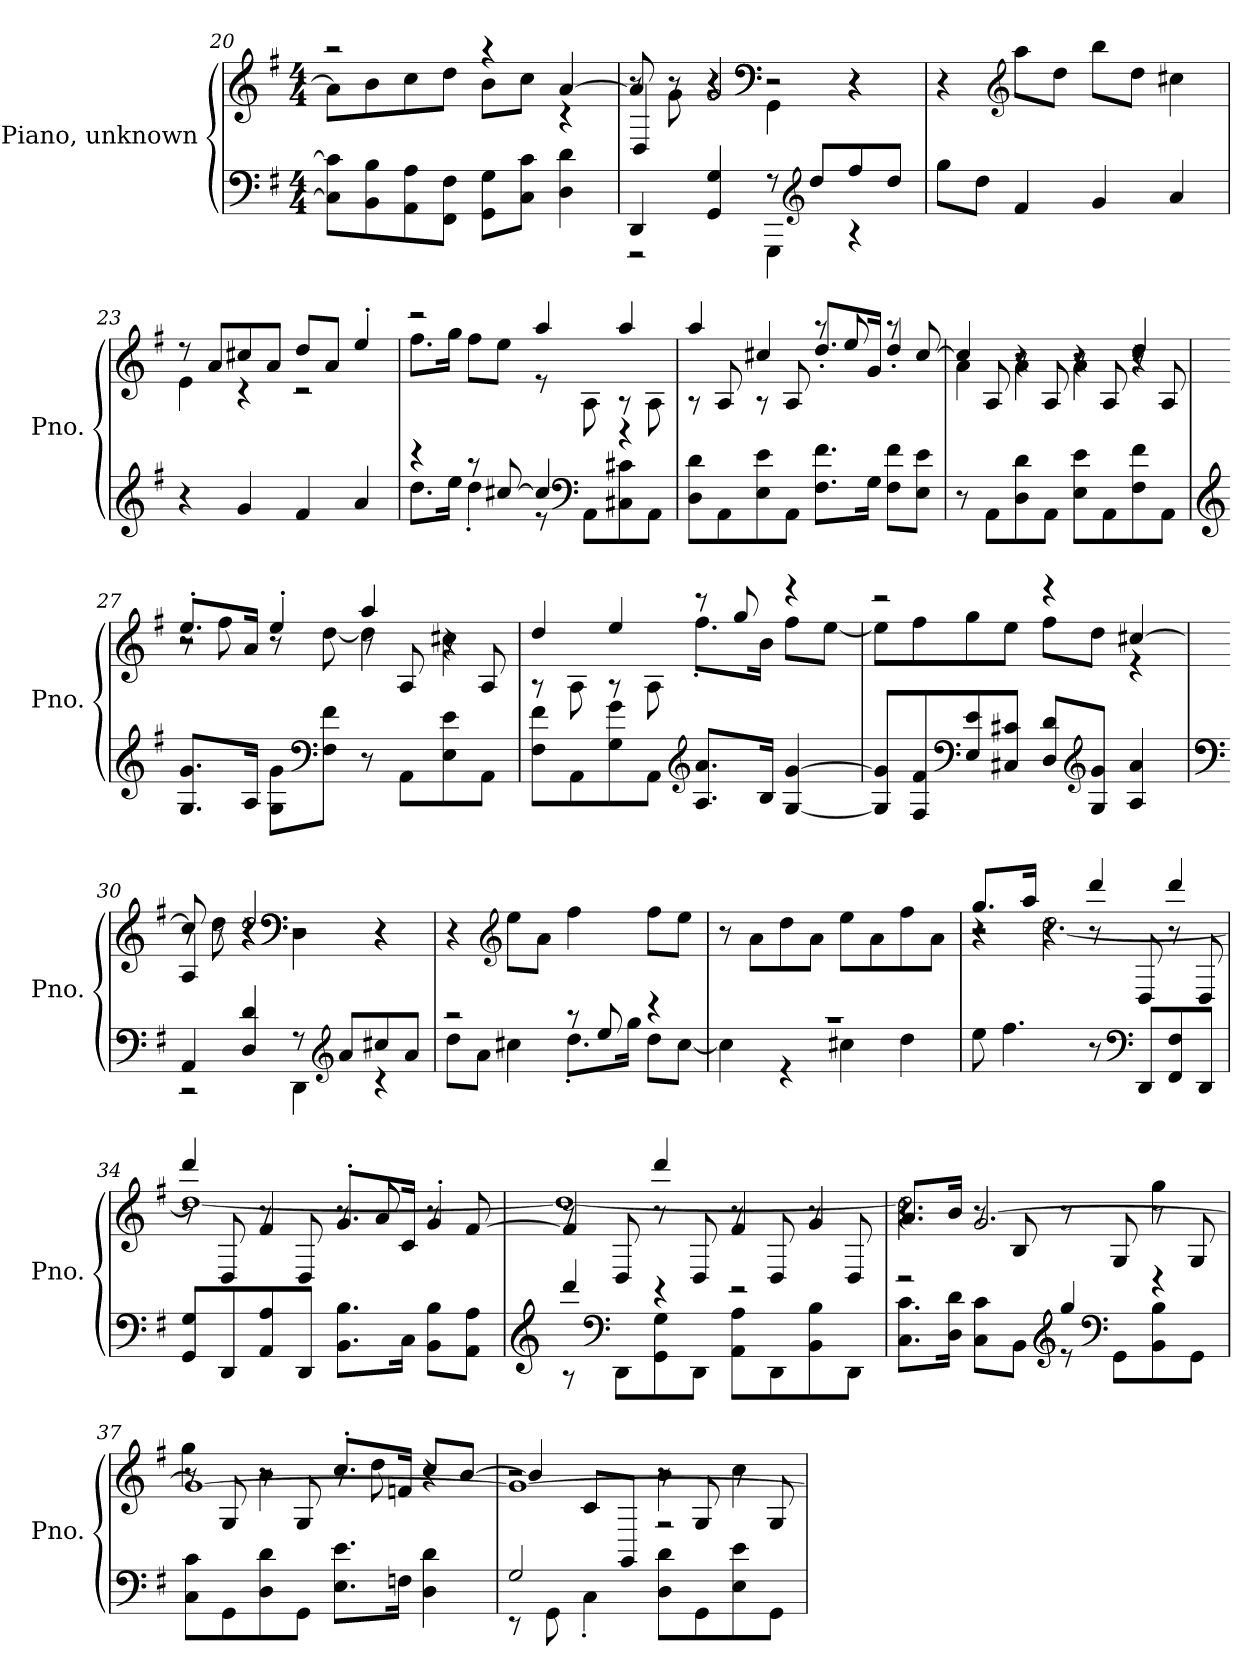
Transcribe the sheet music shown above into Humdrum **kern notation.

**kern	**kern
*part1	*part1
*staff2	*staff1
*I"Piano, unknown	*
*I'Pno.	*
*clefF4	*clefG2
*k[f#]	*k[f#]
*M4/4	*M4/4
=20	=20
*	*^
8C\] 8c\]L	2r	8a\L]
8BB\ 8B\	.	8b\
8AA\ 8A\	.	8cc\
8FF#\ 8F#\J	.	8dd\J
8GG\ 8G\L	4r	8b\L
8C\ 8c\J	.	8cc\J
4D\ 4d\	[4a/	4r
=21	=21	=21
*^	*	*^
4DD/	2r	8a/]	8r	4D/
.	.	8r	8g\	.
4GG/ 4G/	.	2g/	4r	4r
*	*	*clefF4	*	*
8r	4GGG\	.	4GG\	2r
*clefG2	*	*	*	*
8dd/L	.	.	.	.
8ff#/	4r	4r	4r	.
8dd/J	.	.	.	.
*v	*v	*	*	*
*	*v	*v	*v
!!LO:LB:g=z
=22	=22
8gg\L	4r
8dd\J	.
*	*clefG2
4f#/	8aa\L
.	8dd\J
4g/	8bb\L
.	8dd\J
4a/	4cc#X\
=23	=23
*	*^
4r	8r	4e\
.	8a/L	.
4g/	8cc#X/	4r
.	8a/J	.
4f#/	8dd/L	2r
.	8a/J	.
4a/	4ee'/	.
=24	=24	=24
*^	*	*
4r	8.dd\L	2r	8.ff#\L
.	16ee\Jk	.	16gg\Jk
8r	4dd'\	.	8ff#\L
[8cc#X/	.	.	8ee\J
4cc#/]	8r	4aa/	8r
*clefF4	*	*	*
.	8AA\L	.	8A\
4r	8C#X\ 8c#X\	4aa/	8r
.	8AA\J	.	8A\
*v	*v	*	*
=25	=25	=25
8D\ 8d\L	4aa/	8r
8AA\	.	8A/
8E\ 8e\	4cc#X/	8r
8AA\J	.	8A/
8.F#\ 8.f#\L	8r	8.dd'/L
.	8ee/	.
16G\Jk	.	16g/Jk
8F#\ 8f#\L	8r	4dd'/
8E\ 8e\J	[8cc#/	.
!!LO:PB:g=z
=26	=26	=26
*	*	*^
8r	4cc#/]	4a\	8r
8AA\L	.	.	8A/
8D\ 8d\	4r	4a\	8r
8AA\J	.	.	8A/
8E\ 8e\L	4r	4a\	8r
8AA\	.	.	8A/
8F#\ 8f#\	4dd/	4r	8r
8AA\J	.	.	8A/
=27	=27	=27	=27
*clefG2	*	*	*
8.G/ 8.g/L	2r	8r	8.ee'/L
.	.	8ff#\	.
16A/Jk	.	.	16a/Jk
8G\ 8g\L	.	8r	4ee'/
*clefF4	*	*	*
8F#\ 8f#\J	.	[8dd\	.
8r	4aa/	4dd\]	8r
8AA\L	.	.	8A/
8E\ 8e\	4r	4cc#X\	8r
8AA\J	.	.	8A/
*	*	*v	*v
=28	=28	=28
8F#\ 8f#\L	4dd/	8r
8AA\	.	8A\
8G\ 8g\	4ee/	8r
8AA\J	.	8A\
*clefG2	*	*
8.A/ 8.a/L	8r	8.ff#'\L
.	8gg/	.
16B/Jk	.	16b\Jk
[4G/ [4g/	4r	8ff#\L
.	.	[8ee\J
!!LO:LB:g=z	!!
=29	=29	=29
8G/] 8g/]L	2r	8ee\L]
8F#/ 8f#/	.	8ff#\
*clefF4	*	*
8E/ 8e/	.	8gg\
8C#X/ 8c#X/J	.	8ee\J
8D/ 8d/L	4r	8ff#\L
*clefG2	*	*
8G/ 8g/J	.	8dd\J
4A/ 4a/	[4cc#X/	4r
*	*v	*v
=30	=30
*clefF4	*
*^	*^
*	*	*	*^
4AA/	2r	8cc#/]	8r	4A/
.	.	8r	8dd\	.
4D/ 4d/	.	2dd/	4r	4r
*	*	*clefF4	*	*
8r	4DD\	.	4D\	2r
*clefG2	*	*	*	*
8a/L	.	.	.	.
8cc#X/	4r	4r	4r	.
8a/J	.	.	.	.
*	*	*v	*v	*v
=31	=31	=31
2r	8dd\L	4r
.	8a\J	.
*	*	*clefG2
.	4cc#X\	8ee\L
.	.	8a\J
8r	8.dd'\L	4ff#\
8ee/	.	.
.	16gg\Jk	.
4r	8dd\L	8ff#\L
.	[8cc#\J	8ee\J
!!LO:LB:g=z
=32	=32	=32
1r	4cc#\]	8r
.	.	8a\L
.	4r	8dd\
.	.	8a\J
.	4cc#X\	8ee\L
.	.	8a\
.	4dd\	8ff#\
.	.	8a\J
*v	*v	*
=33	=33
*	*^
*	*	*^
8ee\	2r	4r	8.gg/L
4.ff#\	.	.	.
.	.	.	16aa/Jk
.	.	[2.dd\	4r
8r	4ddd/	.	8r
*clefF4	*	*	*
8DD/L	.	.	8D/
8FF#/ 8F#/	4ddd/	.	8r
8DD/J	.	.	8D/
=34	=34	=34	=34
8GG/ 8G/L	4ddd/	1dd_	8r
8DD/	.	.	8D/
8AA/ 8A/	4f#/	.	8r
8DD/J	.	.	8D/
8.BB\ 8.B\L	8r	.	8.g'/L
.	8a/	.	.
16C\Jk	.	.	16c/Jk
8BB\ 8B\L	8r	.	4g'/
8AA\ 8A\J	[8f#/	.	.
!!LO:LB:g=z	!!	!!
=35	=35	=35	=35
*clefG2	*	*	*
*^	*	*	*
4ddd/	8r	4f#/]	1dd_	8r
*clefF4	*	*	*	*
.	8DD\L	.	.	8D/
4r	8GG\ 8G\	4ddd/	.	8r
.	8DD\J	.	.	8D/
2r	8AA\ 8A\L	4f#/	.	8r
.	8DD\	.	.	8D/
.	8BB\ 8B\	4g/	.	8r
.	8DD\J	.	.	8D/
=36	=36	=36	=36	=36
2r	8.C\ 8.c\L	4r	2.dd\]	8.a/L
.	16D\ 16d\Jk	.	.	16b/Jk
.	8C\ 8c\L	[2.g/	.	8r
.	8BB\J	.	.	8B/
*clefG2	*	*	*	*
4gg/	8r	.	.	8r
*clefF4	*	*	*	*
.	8GG\L	.	.	8G/
4r	8BB\ 8B\	.	4gg\	8r
.	8GG\J	.	.	8G/
*v	*v	*	*	*
=37	=37	=37	=37
8C\ 8c\L	1g_	4gg\	8r
8GG\	.	.	8G/
8D\ 8d\	.	4b\	8r
8GG\J	.	.	8G/
8.E\ 8.e\L	.	8r	8.cc'/L
.	.	8dd\	.
16Fn\Jk	.	.	16fn/Jk
4D\ 4d\	.	4r	8cc/L
.	.	.	[8b/J
!!LO:LB:g=z	!!	!!
=38	=38	=38	=38
*^	*	*	*
2G/	8r	1g_	2r	4b/]
.	8GG\	.	.	.
.	4C'\	.	.	8c/L
.	.	.	.	8GG/J
2r	8D\ 8d\L	.	4b\	8r
.	8GG\	.	.	8G/
.	8E\ 8e\	.	4cc\	8r
.	8GG\J	.	.	8G/
*v	*v	*	*	*
*	*v	*v	*v
=	=
*-	*-
